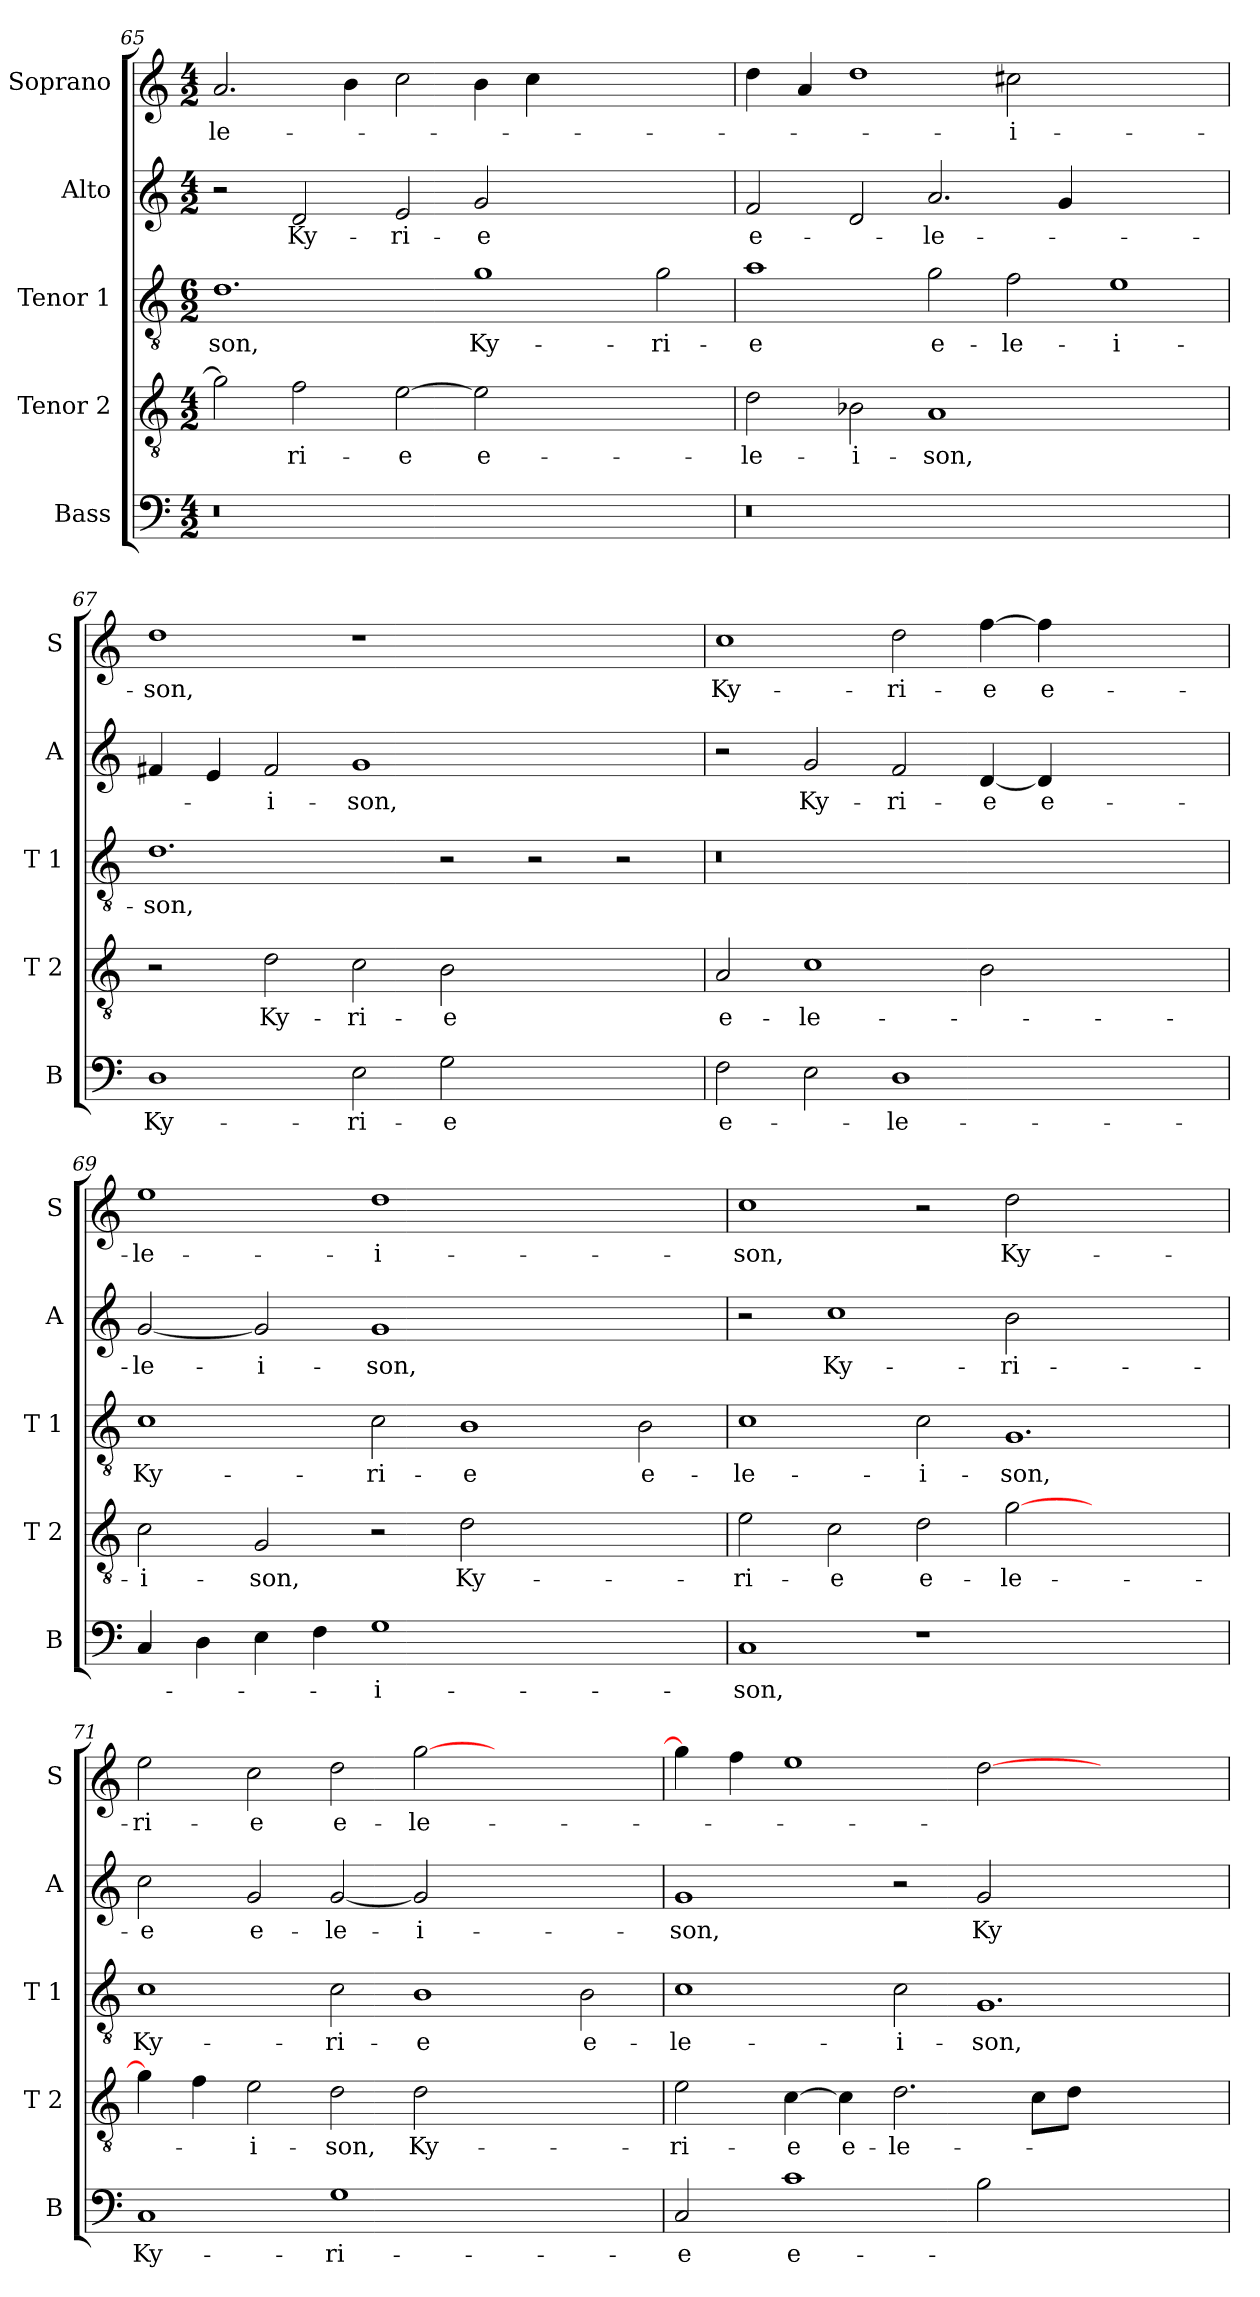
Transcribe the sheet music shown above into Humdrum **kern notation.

**kern	**text	**kern	**text	**kern	**text	**kern	**text	**kern	**text
*part5	*part5	*part4	*part4	*part3	*part3	*part2	*part2	*part1	*part1
*staff5	*staff5	*staff4	*staff4	*staff3	*staff3	*staff2	*staff2	*staff1	*staff1
*I"Bass	*	*I"Tenor 2	*	*I"Tenor 1	*	*I"Alto	*	*I"Soprano	*
*I'B	*	*I'T 2	*	*I'T 1	*	*I'A	*	*I'S	*
*clefF4	*	*clefGv2	*	*clefGv2	*	*clefG2	*	*clefG2	*
*k[]	*	*k[]	*	*k[]	*	*k[]	*	*k[]	*
*C:	*	*C:	*	*C:	*	*C:	*	*C:	*
*M4/2	*	*M4/2	*	*M6/2	*	*M4/2	*	*M4/2	*
=65	=65	=65	=65	=65	=65	=65	=65	=65	=65
!	!	!	!	!	!LO:LY:b	!	!	!	!LO:LY:b
0r	.	2g\]	.	1.d	-son,	2r	.	2.a/	-le-
!	!	!	!LO:LY:b	!	!	!	!LO:LY:b	!	!
.	.	2f\	-ri-	.	.	2d/	Ky-	.	.
.	.	.	.	.	.	.	.	4b\	.
!	!	!	!LO:LY:b	!	!	!	!LO:LY:b	!	!
.	.	[2e\	-e	.	.	2e/	-ri-	2cc\	.
!	!	!	!LO:LY:b	!	!LO:LY:b	!	!LO:LY:b	!	!
.	.	2e\]	e-	1g	Ky-	2g/	-e	4b\	.
.	.	.	.	.	.	.	.	4cc\	.
1ryy	.	1ryy	.	.	.	1ryy	.	1ryy	.
!	!	!	!	!	!LO:LY:b	!	!	!	!
.	.	.	.	2g\	-ri-	.	.	.	.
=66	=66	=66	=66	=66	=66	=66	=66	=66	=66
!	!	!	!LO:LY:b	!	!LO:LY:b	!	!LO:LY:b	!	!
0r	.	2d\	-le-	1a	-e	2f/	e-	4dd\	.
.	.	.	.	.	.	.	.	4a/	.
!	!	!	!LO:LY:b	!	!	!	!	!	!
.	.	2B-X\	-i-	.	.	2d/	.	1dd	.
!	!	!	!LO:LY:b	!	!LO:LY:b	!	!LO:LY:b	!	!
.	.	1A	-son,	2g\	e-	2.a/	-le-	.	.
!	!	!	!	!	!LO:LY:b	!	!	!	!LO:LY:b
.	.	.	.	2f\	-le-	.	.	2cc#X\	-i-
.	.	.	.	.	.	4g/	.	.	.
!	!	!	!	!	!LO:LY:b	!	!	!	!
1ryy	.	1ryy	.	1e	-i-	1ryy	.	1ryy	.
!!LO:PB:g=z
=67	=67	=67	=67	=67	=67	=67	=67	=67	=67
!	!LO:LY:b	!	!	!	!LO:LY:b	!	!	!	!LO:LY:b
1D	Ky-	2r	.	1.d	-son,	4f#X/	.	1dd	-son,
.	.	.	.	.	.	4e/	.	.	.
!	!	!	!LO:LY:b	!	!	!	!LO:LY:b	!	!
.	.	2d\	Ky-	.	.	2f#/	-i-	.	.
!	!LO:LY:b	!	!LO:LY:b	!	!	!	!LO:LY:b	!	!
2E\	-ri-	2c\	-ri-	.	.	1g	-son,	1r	.
!	!LO:LY:b	!	!LO:LY:b	!	!	!	!	!	!
2G\	-e	2B\	-e	2r	.	.	.	.	.
1ryy	.	1ryy	.	2r	.	1ryy	.	1ryy	.
.	.	.	.	2r	.	.	.	.	.
=68	=68	=68	=68	=68	=68	=68	=68	=68	=68
!	!LO:LY:b	!	!LO:LY:b	!	!	!	!	!	!LO:LY:b
2F\	e-	2A/	e-	0.r	.	2r	.	1cc	Ky-
!	!	!	!LO:LY:b	!	!	!	!LO:LY:b	!	!
2E\	.	1c	-le-	.	.	2g/	Ky-	.	.
!	!LO:LY:b	!	!	!	!	!	!LO:LY:b	!	!LO:LY:b
1D	-le-	.	.	.	.	2f/	-ri-	2dd\	-ri-
!	!	!	!	!	!	!	!LO:LY:b	!	!LO:LY:b
.	.	2B\	.	.	.	[4d/	-e	[4ff\	-e
!	!	!	!	!	!	!	!LO:LY:b	!	!LO:LY:b
.	.	.	.	.	.	4d/]	e-	4ff\]	e-
1ryy	.	1ryy	.	.	.	1ryy	.	1ryy	.
=69	=69	=69	=69	=69	=69	=69	=69	=69	=69
!	!	!	!LO:LY:b	!	!LO:LY:b	!	!LO:LY:b	!	!LO:LY:b
4C/	.	2c\	-i-	1c	Ky-	[2g/	-le-	1ee	-le-
4D\	.	.	.	.	.	.	.	.	.
!	!	!	!LO:LY:b	!	!	!	!LO:LY:b	!	!
4E\	.	2G/	-son,	.	.	2g/]	-i-	.	.
4F\	.	.	.	.	.	.	.	.	.
!	!LO:LY:b	!	!	!	!LO:LY:b	!	!LO:LY:b	!	!LO:LY:b
1G	-i-	2r	.	2c\	-ri-	1g	-son,	1dd	-i-
!	!	!	!LO:LY:b	!	!LO:LY:b	!	!	!	!
.	.	2d\	Ky-	1B	-e	.	.	.	.
1ryy	.	1ryy	.	.	.	1ryy	.	1ryy	.
!	!	!	!	!	!LO:LY:b	!	!	!	!
.	.	.	.	2B\	e-	.	.	.	.
=70	=70	=70	=70	=70	=70	=70	=70	=70	=70
!	!LO:LY:b	!	!LO:LY:b	!	!LO:LY:b	!	!	!	!LO:LY:b
1C	-son,	2e\	-ri-	1c	-le-	2r	.	1cc	-son,
!	!	!	!LO:LY:b	!	!	!	!LO:LY:b	!	!
.	.	2c\	-e	.	.	1cc	Ky-	.	.
!	!	!	!LO:LY:b	!	!LO:LY:b	!	!	!	!
1r	.	2d\	e-	2c\	-i-	.	.	2r	.
!	!	!	!LO:LY:b	!	!LO:LY:b	!	!LO:LY:b	!	!LO:LY:b
.	.	[2g\	-le-	1.G	-son,	2b\	-ri-	2dd\	Ky-
1ryy	.	1ryy	.	.	.	1ryy	.	1ryy	.
=71	=71	=71	=71	=71	=71	=71	=71	=71	=71
!	!LO:LY:b	!	!	!	!LO:LY:b	!	!LO:LY:b	!	!LO:LY:b
1C	Ky-	4g\]	.	1c	Ky-	2cc\	-e	2ee\	-ri-
.	.	4f\	.	.	.	.	.	.	.
!	!	!	!LO:LY:b	!	!	!	!LO:LY:b	!	!LO:LY:b
.	.	2e\	-i-	.	.	2g/	e-	2cc\	-e
!	!LO:LY:b	!	!LO:LY:b	!	!LO:LY:b	!	!LO:LY:b	!	!LO:LY:b
1G	-ri-	2d\	-son,	2c\	-ri-	[2g/	-le-	2dd\	e-
!	!	!	!LO:LY:b	!	!LO:LY:b	!	!LO:LY:b	!	!LO:LY:b
.	.	2d\	Ky-	1B	-e	2g/]	-i-	[2gg\	-le-
1ryy	.	1ryy	.	.	.	1ryy	.	1ryy	.
!	!	!	!	!	!LO:LY:b	!	!	!	!
.	.	.	.	2B\	e-	.	.	.	.
=72	=72	=72	=72	=72	=72	=72	=72	=72	=72
!	!LO:LY:b	!	!LO:LY:b	!	!LO:LY:b	!	!LO:LY:b	!	!
2C/	-e	2e\	-ri-	1c	-le-	1g	-son,	4gg\]	.
.	.	.	.	.	.	.	.	4ff\	.
!	!LO:LY:b	!	!LO:LY:b	!	!	!	!	!	!
1c	e-	[4c\	-e	.	.	.	.	1ee	.
!	!	!	!LO:LY:b	!	!	!	!	!	!
.	.	4c\]	e-	.	.	.	.	.	.
!	!	!	!LO:LY:b	!	!LO:LY:b	!	!	!	!
.	.	2.d\	-le-	2c\	-i-	2r	.	.	.
!	!	!	!	!	!LO:LY:b	!	!LO:LY:b	!	!
2B\	.	.	.	1.G	-son,	2g/	Ky-	[2dd\	.
.	.	8c\L	.	.	.	.	.	.	.
.	.	8d\J	.	.	.	.	.	.	.
1ryy	.	1ryy	.	.	.	1ryy	.	1ryy	.
=	=	=	=	=	=	=	=	=	=
*-	*-	*-	*-	*-	*-	*-	*-	*-	*-
